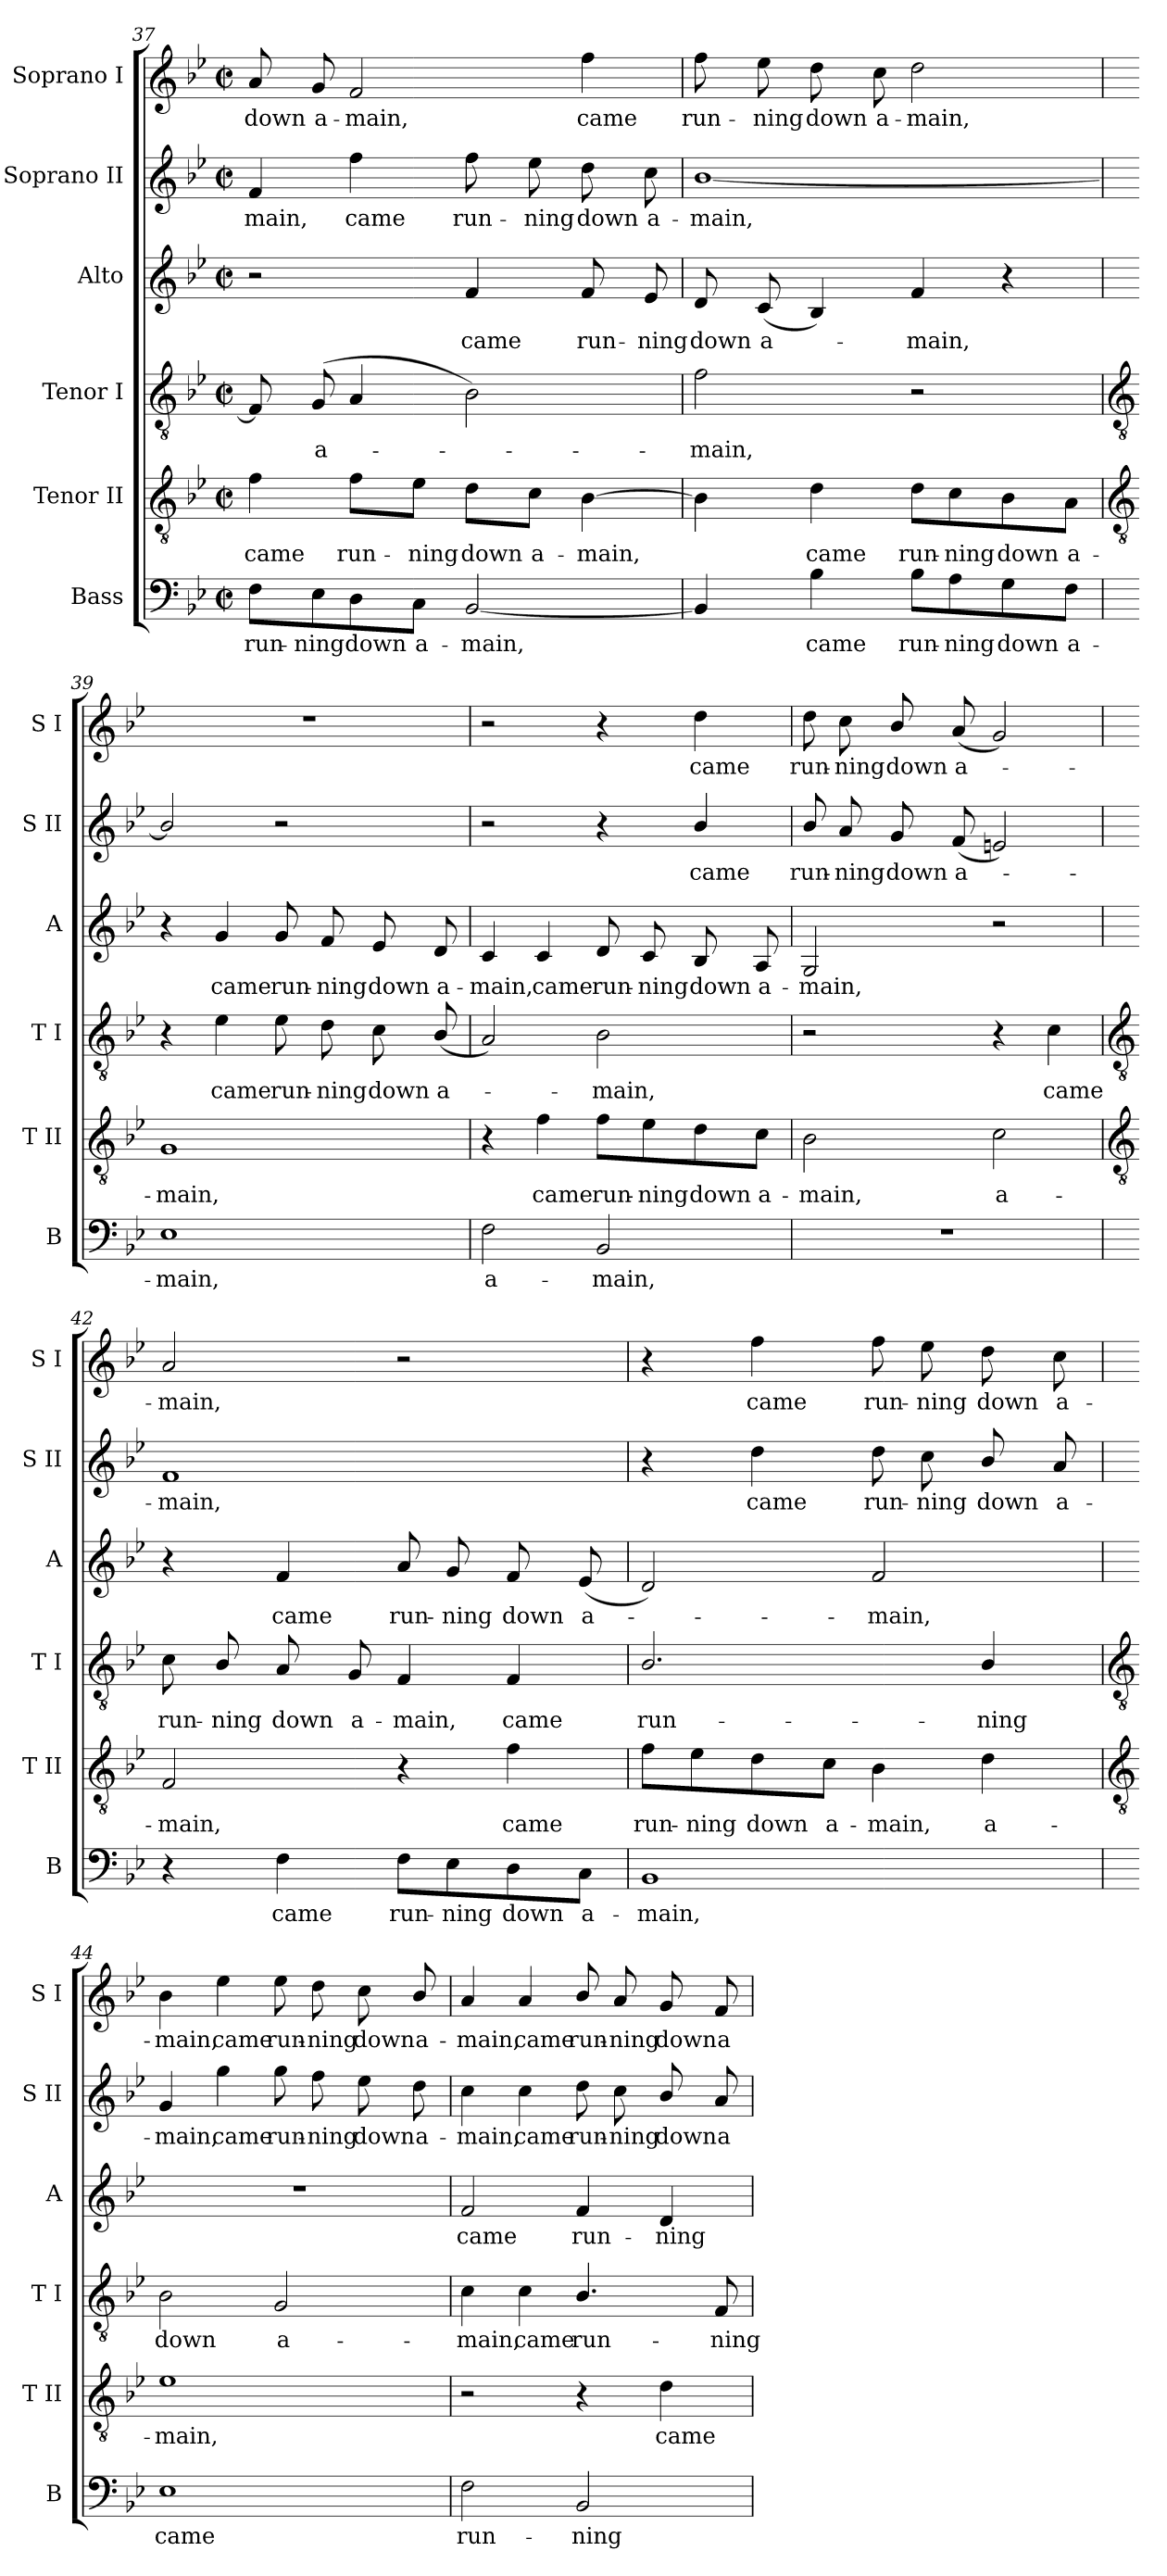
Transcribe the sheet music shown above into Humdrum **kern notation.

**kern	**text	**kern	**text	**kern	**text	**kern	**text	**kern	**text	**kern	**text
*part6	*part6	*part5	*part5	*part4	*part4	*part3	*part3	*part2	*part2	*part1	*part1
*staff6	*staff6	*staff5	*staff5	*staff4	*staff4	*staff3	*staff3	*staff2	*staff2	*staff1	*staff1
*I"Bass	*	*I"Tenor II	*	*I"Tenor I	*	*I"Alto	*	*I"Soprano II	*	*I"Soprano I	*
*I'B	*	*I'T II	*	*I'T I	*	*I'A	*	*I'S II	*	*I'S I	*
!!LO:LB:g=z
*clefF4	*	*clefGv2	*	*clefGv2	*	*clefG2	*	*clefG2	*	*clefG2	*
*k[b-e-]	*	*k[b-e-]	*	*k[b-e-]	*	*k[b-e-]	*	*k[b-e-]	*	*k[b-e-]	*
*B-:	*	*B-:	*	*B-:	*	*B-:	*	*B-:	*	*B-:	*
*M2/2	*	*M2/2	*	*M2/2	*	*M2/2	*	*M2/2	*	*M2/2	*
*met(c|)	*	*met(c|)	*	*met(c|)	*	*met(c|)	*	*met(c|)	*	*met(c|)	*
=37	=37	=37	=37	=37	=37	=37	=37	=37	=37	=37	=37
!	!LO:LY:b	!	!LO:LY:b	!	!	!	!	!	!LO:LY:b	!	!LO:LY:b
8F\L	run-	4f	came	8F]	.	2r	.	4f	-main,	8a	down
!	!LO:LY:b	!	!	!	!LO:LY:b	!	!	!	!	!	!LO:LY:b
8E-\	-ning	.	.	(<8GL	a-	.	.	.	.	8g	a-
!	!LO:LY:b	!	!LO:LY:b	!	!	!	!	!	!LO:LY:b	!	!LO:LY:b
8D\	down	8f\L	run-	4A	.	.	.	4ff	came	2f	-main,
!	!LO:LY:b	!	!LO:LY:b	!	!	!	!	!	!	!	!
8C\J	a-	8e-\J	-ning	.	.	.	.	.	.	.	.
!	!LO:LY:b	!	!LO:LY:b	!	!	!	!LO:LY:b	!	!LO:LY:b	!	!
[2BB-	-main,	8d\L	down	2B-)	.	4f	came	8ff	run-	.	.
!	!	!	!LO:LY:b	!	!	!	!	!	!LO:LY:b	!	!
.	.	8c\J	a-	.	.	.	.	8ee-	-ning	.	.
!	!	!	!LO:LY:b	!	!	!	!LO:LY:b	!	!LO:LY:b	!	!LO:LY:b
.	.	[4B-	-main,	.	.	8f	run-	8dd	down	4ff	came
!	!	!	!	!	!	!	!LO:LY:b	!	!LO:LY:b	!	!
.	.	.	.	.	.	8e-	-ning	8cc	a-	.	.
=38	=38	=38	=38	=38	=38	=38	=38	=38	=38	=38	=38
!	!	!	!	!	!LO:LY:b	!	!LO:LY:b	!	!LO:LY:b	!	!LO:LY:b
4BB-]	.	4B-]	.	2f	main,	8d	down	[1b-/	-main,	8ff	run-
!	!	!	!	!	!	!	!LO:LY:b	!	!	!	!LO:LY:b
.	.	.	.	.	.	(<8cL	a-	.	.	8ee-	-ning
!	!LO:LY:b	!	!LO:LY:b	!	!	!	!	!	!	!	!LO:LY:b
4B-	came	4d	came	.	.	4B-)	.	.	.	8dd	down
!	!	!	!	!	!	!	!	!	!	!	!LO:LY:b
.	.	.	.	.	.	.	.	.	.	8cc	a-
!	!LO:LY:b	!	!LO:LY:b	!	!	!	!LO:LY:b	!	!	!	!LO:LY:b
8B-\L	run-	8d\L	run-	2r	.	4f	main,	.	.	2dd	-main,
!	!LO:LY:b	!	!LO:LY:b	!	!	!	!	!	!	!	!
8A\	-ning	8c\	-ning	.	.	.	.	.	.	.	.
!	!LO:LY:b	!	!LO:LY:b	!	!	!	!	!	!	!	!
8G\	down	8B-\	down	.	.	4r	.	.	.	.	.
!	!LO:LY:b	!	!LO:LY:b	!	!	!	!	!	!	!	!
8F\J	a-	8A\J	a-	.	.	.	.	.	.	.	.
!!LO:LB:g=z
=39	=39	=39	=39	=39	=39	=39	=39	=39	=39	=39	=39
*	*	*clefGv2	*	*clefGv2	*	*	*	*	*	*	*
!	!LO:LY:b	!	!LO:LY:b	!	!	!	!	!	!	!	!
1E-	-main,	1G	-main,	4r	.	4r	.	2b-/]	.	1r	.
!	!	!	!	!	!LO:LY:b	!	!LO:LY:b	!	!	!	!
.	.	.	.	4e-	came	4g	came	.	.	.	.
!	!	!	!	!	!LO:LY:b	!	!LO:LY:b	!	!	!	!
.	.	.	.	8e-	run-	8g	run-	2r	.	.	.
!	!	!	!	!	!LO:LY:b	!	!LO:LY:b	!	!	!	!
.	.	.	.	8d	-ning	8f	-ning	.	.	.	.
!	!	!	!	!	!LO:LY:b	!	!LO:LY:b	!	!	!	!
.	.	.	.	8c	down	8e-	down	.	.	.	.
!	!	!	!	!	!LO:LY:b	!	!LO:LY:b	!	!	!	!
.	.	.	.	(<8B-/L	a-	8d	a-	.	.	.	.
=40	=40	=40	=40	=40	=40	=40	=40	=40	=40	=40	=40
!	!LO:LY:b	!	!	!	!	!	!LO:LY:b	!	!	!	!
2F	a-	4r	.	2A)	.	4c	-main,	2r	.	2r	.
!	!	!	!LO:LY:b	!	!	!	!LO:LY:b	!	!	!	!
.	.	4f	came	.	.	4c	came	.	.	.	.
!	!LO:LY:b	!	!LO:LY:b	!	!LO:LY:b	!	!LO:LY:b	!	!	!	!
2BB-	-main,	8f\L	run-	2B-	main,	8d	run-	4r	.	4r	.
!	!	!	!LO:LY:b	!	!	!	!LO:LY:b	!	!	!	!
.	.	8e-\	-ning	.	.	8c	-ning	.	.	.	.
!	!	!	!LO:LY:b	!	!	!	!LO:LY:b	!	!LO:LY:b	!	!LO:LY:b
.	.	8d\	down	.	.	8B-	down	4b-/	came	4dd	came
!	!	!	!LO:LY:b	!	!	!	!LO:LY:b	!	!	!	!
.	.	8c\J	a-	.	.	8A	a-	.	.	.	.
=41	=41	=41	=41	=41	=41	=41	=41	=41	=41	=41	=41
!	!	!	!LO:LY:b	!	!	!	!LO:LY:b	!	!LO:LY:b	!	!LO:LY:b
1r	.	2B-	-main,	2r	.	2G	-main,	8b-/	run-	8dd	run-
!	!	!	!	!	!	!	!	!	!LO:LY:b	!	!LO:LY:b
.	.	.	.	.	.	.	.	8a	-ning	8cc	-ning
!	!	!	!	!	!	!	!	!	!LO:LY:b	!	!LO:LY:b
.	.	.	.	.	.	.	.	8g	down	8b-/	down
!	!	!	!	!	!	!	!	!	!LO:LY:b	!	!LO:LY:b
.	.	.	.	.	.	.	.	(<8fL	a-	(<8aL	a-
!	!	!	!LO:LY:b	!	!	!	!	!	!	!	!
.	.	2c	a-	4r	.	2r	.	2en)	.	2g)	.
!	!	!	!	!	!LO:LY:b	!	!	!	!	!	!
.	.	.	.	4c	came	.	.	.	.	.	.
!!LO:LB:g=z
=42	=42	=42	=42	=42	=42	=42	=42	=42	=42	=42	=42
*	*	*clefGv2	*	*clefGv2	*	*	*	*	*	*	*
!	!	!	!LO:LY:b	!	!LO:LY:b	!	!	!	!LO:LY:b	!	!LO:LY:b
4r	.	2F	-main,	8c	run-	4r	.	1f	main,	2a	main,
!	!	!	!	!	!LO:LY:b	!	!	!	!	!	!
.	.	.	.	8B-/	-ning	.	.	.	.	.	.
!	!LO:LY:b	!	!	!	!LO:LY:b	!	!LO:LY:b	!	!	!	!
4F	came	.	.	8A	down	4f	came	.	.	.	.
!	!	!	!	!	!LO:LY:b	!	!	!	!	!	!
.	.	.	.	8G	a-	.	.	.	.	.	.
!	!LO:LY:b	!	!	!	!LO:LY:b	!	!LO:LY:b	!	!	!	!
8F\L	run-	4r	.	4F	-main,	8a	run-	.	.	2r	.
!	!LO:LY:b	!	!	!	!	!	!LO:LY:b	!	!	!	!
8E-\	-ning	.	.	.	.	8g	-ning	.	.	.	.
!	!LO:LY:b	!	!LO:LY:b	!	!LO:LY:b	!	!LO:LY:b	!	!	!	!
8D\	down	4f	came	4F	came	8f	down	.	.	.	.
!	!LO:LY:b	!	!	!	!	!	!LO:LY:b	!	!	!	!
8C\J	a-	.	.	.	.	(<8e-L	a-	.	.	.	.
=43	=43	=43	=43	=43	=43	=43	=43	=43	=43	=43	=43
!	!LO:LY:b	!	!LO:LY:b	!	!LO:LY:b	!	!	!	!	!	!
1BB-	-main,	8f\L	run-	2.B-/	run-	2d)	.	4r	.	4r	.
!	!	!	!LO:LY:b	!	!	!	!	!	!	!	!
.	.	8e-\	-ning	.	.	.	.	.	.	.	.
!	!	!	!LO:LY:b	!	!	!	!	!	!LO:LY:b	!	!LO:LY:b
.	.	8d\	down	.	.	.	.	4dd	came	4ff	came
!	!	!	!LO:LY:b	!	!	!	!	!	!	!	!
.	.	8c\J	a-	.	.	.	.	.	.	.	.
!	!	!	!LO:LY:b	!	!	!	!LO:LY:b	!	!LO:LY:b	!	!LO:LY:b
.	.	4B-	-main,	.	.	2f	main,	8dd	run-	8ff	run-
!	!	!	!	!	!	!	!	!	!LO:LY:b	!	!LO:LY:b
.	.	.	.	.	.	.	.	8cc	-ning	8ee-	-ning
!	!	!	!LO:LY:b	!	!LO:LY:b	!	!	!	!LO:LY:b	!	!LO:LY:b
.	.	4d	a-	4B-/	-ning	.	.	8b-/	down	8dd	down
!	!	!	!	!	!	!	!	!	!LO:LY:b	!	!LO:LY:b
.	.	.	.	.	.	.	.	8a	a-	8cc	a-
!!LO:LB:g=z
=44	=44	=44	=44	=44	=44	=44	=44	=44	=44	=44	=44
*	*	*clefGv2	*	*clefGv2	*	*	*	*	*	*	*
!	!LO:LY:b	!	!LO:LY:b	!	!LO:LY:b	!	!	!	!LO:LY:b	!	!LO:LY:b
1E-	came	1e-	-main,	2B-	down	1r	.	4g	-main,	4b-	-main,
!	!	!	!	!	!	!	!	!	!LO:LY:b	!	!LO:LY:b
.	.	.	.	.	.	.	.	4gg	came	4ee-	came
!	!	!	!	!	!LO:LY:b	!	!	!	!LO:LY:b	!	!LO:LY:b
.	.	.	.	2G	a-	.	.	8gg	run-	8ee-	run-
!	!	!	!	!	!	!	!	!	!LO:LY:b	!	!LO:LY:b
.	.	.	.	.	.	.	.	8ff	-ning	8dd	-ning
!	!	!	!	!	!	!	!	!	!LO:LY:b	!	!LO:LY:b
.	.	.	.	.	.	.	.	8ee-	down	8cc	down
!	!	!	!	!	!	!	!	!	!LO:LY:b	!	!LO:LY:b
.	.	.	.	.	.	.	.	8dd	a-	8b-/	a-
=45	=45	=45	=45	=45	=45	=45	=45	=45	=45	=45	=45
!	!LO:LY:b	!	!	!	!LO:LY:b	!	!LO:LY:b	!	!LO:LY:b	!	!LO:LY:b
2F	run-	2r	.	4c	-main,	2f	came	4cc	-main,	4a	-main,
!	!	!	!	!	!LO:LY:b	!	!	!	!LO:LY:b	!	!LO:LY:b
.	.	.	.	4c	came	.	.	4cc	came	4a	came
!	!LO:LY:b	!	!	!	!LO:LY:b	!	!LO:LY:b	!	!LO:LY:b	!	!LO:LY:b
2BB-	-ning	4r	.	4.B-/	run-	4f	run-	8dd	run-	8b-/	run-
!	!	!	!	!	!	!	!	!	!LO:LY:b	!	!LO:LY:b
.	.	.	.	.	.	.	.	8cc	-ning	8a	-ning
!	!	!	!LO:LY:b	!	!	!	!LO:LY:b	!	!LO:LY:b	!	!LO:LY:b
.	.	4d	came	.	.	4d	-ning	8b-/	down	8g	down
!	!	!	!	!	!LO:LY:b	!	!	!	!LO:LY:b	!	!LO:LY:b
.	.	.	.	8F	-ning	.	.	8a	a-	8f	a-
=	=	=	=	=	=	=	=	=	=	=	=
*-	*-	*-	*-	*-	*-	*-	*-	*-	*-	*-	*-
